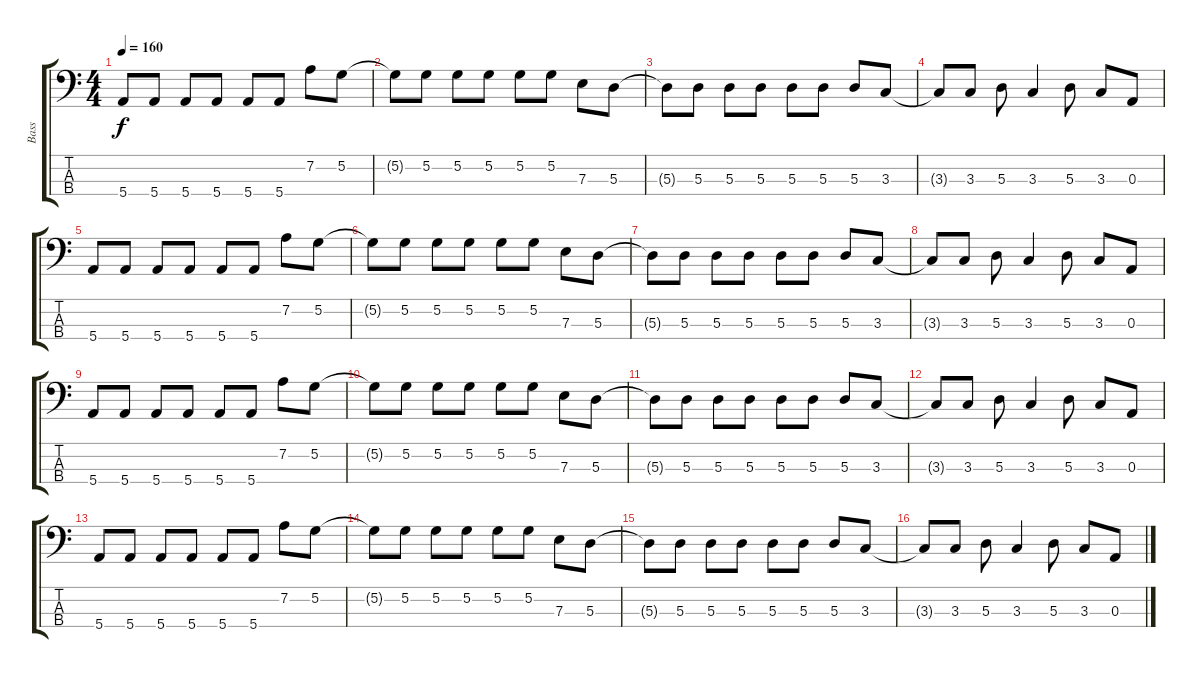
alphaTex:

\track ("Bass" "Bass") {instrument electricbassfinger}
\staff {score tabs}
\tuning (G2 D2 A1 E1) {hide}
\ts (4 4)
\tempo 160
\clef f4
\ks c
5.4.8{dy f} 5.4.8 5.4.8 5.4.8 5.4.8 5.4.8 7.2.8 5.2.8 |
5.2{t}.8 5.2.8 5.2.8 5.2.8 5.2.8 5.2.8 7.3.8 5.3.8 |
5.3{t}.8 5.3.8 5.3.8 5.3.8 5.3.8 5.3.8 5.3.8 3.3.8 |
3.3{t}.8 3.3.8 5.3.8 3.3.4 5.3.8 3.3.8 0.3.8 |
5.4.8 5.4.8 5.4.8 5.4.8 5.4.8 5.4.8 7.2.8 5.2.8 |
5.2{t}.8 5.2.8 5.2.8 5.2.8 5.2.8 5.2.8 7.3.8 5.3.8 |
5.3{t}.8 5.3.8 5.3.8 5.3.8 5.3.8 5.3.8 5.3.8 3.3.8 |
3.3{t}.8 3.3.8 5.3.8 3.3.4 5.3.8 3.3.8 0.3.8 |
5.4.8 5.4.8 5.4.8 5.4.8 5.4.8 5.4.8 7.2.8 5.2.8 |
5.2{t}.8 5.2.8 5.2.8 5.2.8 5.2.8 5.2.8 7.3.8 5.3.8 |
5.3{t}.8 5.3.8 5.3.8 5.3.8 5.3.8 5.3.8 5.3.8 3.3.8 |
3.3{t}.8 3.3.8 5.3.8 3.3.4 5.3.8 3.3.8 0.3.8 |
5.4.8 5.4.8 5.4.8 5.4.8 5.4.8 5.4.8 7.2.8 5.2.8 |
5.2{t}.8 5.2.8 5.2.8 5.2.8 5.2.8 5.2.8 7.3.8 5.3.8 |
5.3{t}.8 5.3.8 5.3.8 5.3.8 5.3.8 5.3.8 5.3.8 3.3.8 |
3.3{t}.8 3.3.8 5.3.8 3.3.4 5.3.8 3.3.8 0.3.8
